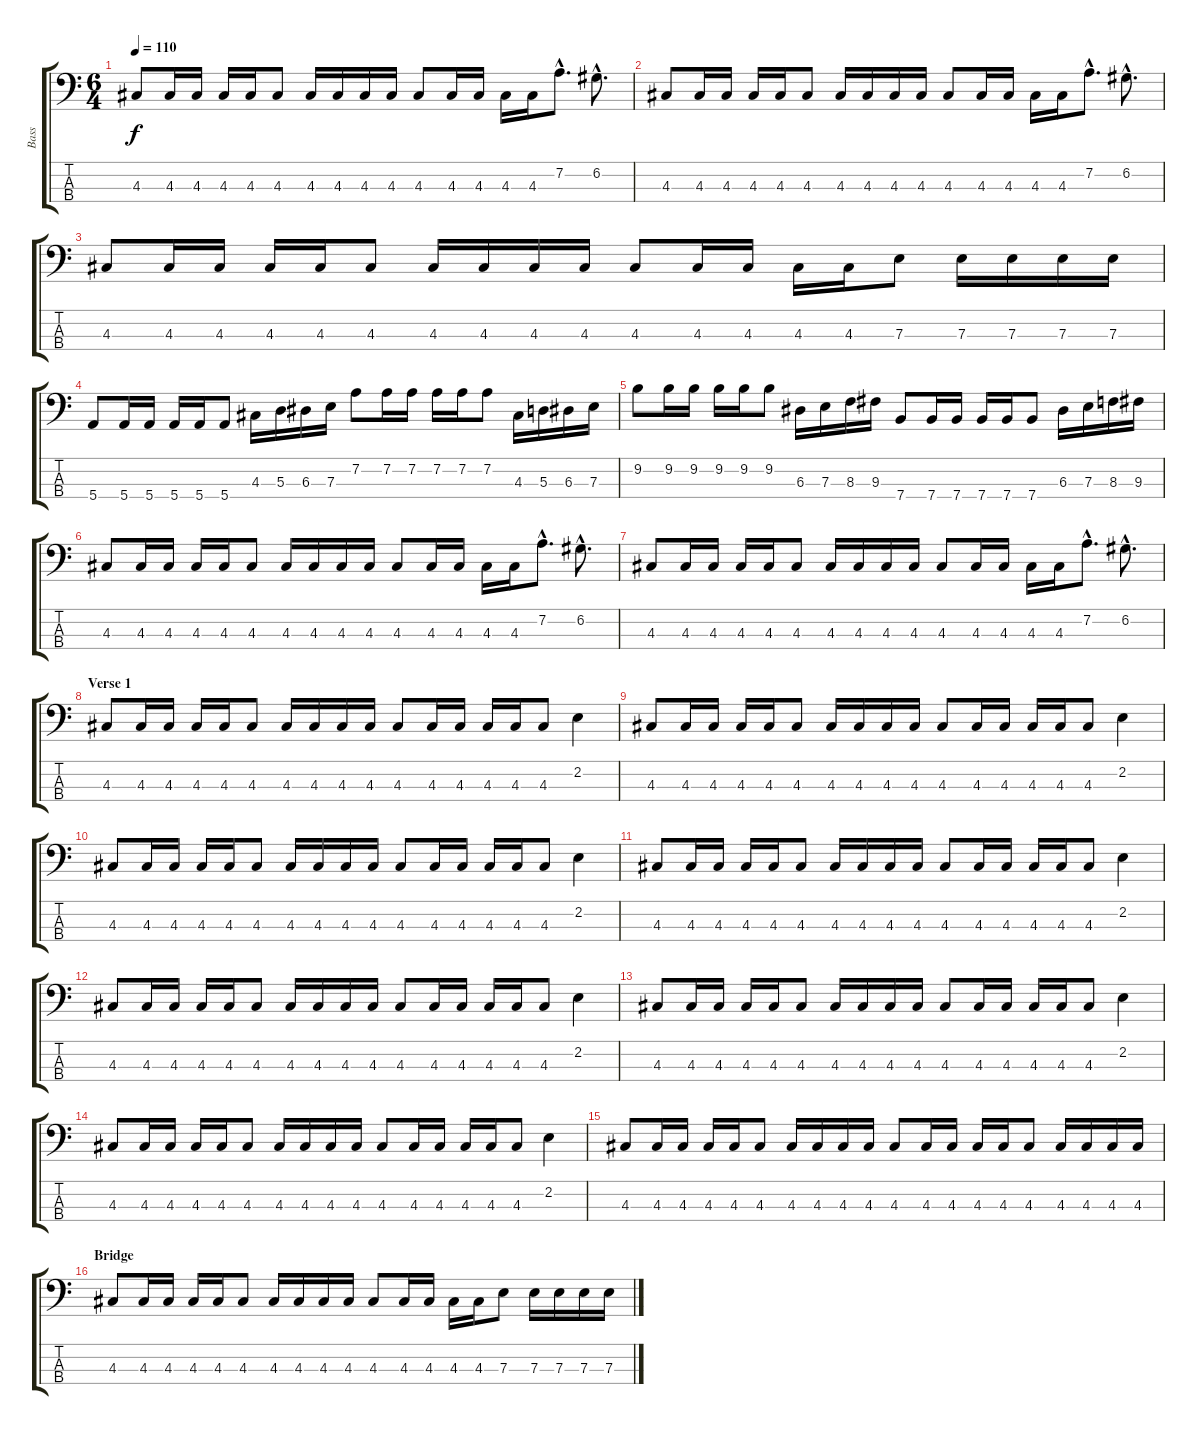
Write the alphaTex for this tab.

\track ("Bass" "Bass") {instrument electricbassfinger}
\staff {score tabs}
\tuning (G2 D2 A1 E1) {hide}
\ts (6 4)
\tempo 110
\clef f4
\ks c
4.3.8{dy f} 4.3.16 4.3.16 4.3.16 4.3.16 4.3.8 4.3.16 4.3.16 4.3.16 4.3.16 4.3.8 4.3.16 4.3.16 4.3.16 4.3.16 7.2{hac}.8{d} 6.2{hac}.8{d} |
4.3.8 4.3.16 4.3.16 4.3.16 4.3.16 4.3.8 4.3.16 4.3.16 4.3.16 4.3.16 4.3.8 4.3.16 4.3.16 4.3.16 4.3.16 7.2{hac}.8{d} 6.2{hac}.8{d} |
4.3.8 4.3.16 4.3.16 4.3.16 4.3.16 4.3.8 4.3.16 4.3.16 4.3.16 4.3.16 4.3.8 4.3.16 4.3.16 4.3.16 4.3.16 7.3.8 7.3.16 7.3.16 7.3.16 7.3.16 |
5.4.8 5.4.16 5.4.16 5.4.16 5.4.16 5.4.8 4.3.16 5.3.16 6.3.16 7.3.16 7.2.8 7.2.16 7.2.16 7.2.16 7.2.16 7.2.8 4.3.16 5.3.16 6.3.16 7.3.16 |
9.2.8 9.2.16 9.2.16 9.2.16 9.2.16 9.2.8 6.3.16 7.3.16 8.3.16 9.3.16 7.4.8 7.4.16 7.4.16 7.4.16 7.4.16 7.4.8 6.3.16 7.3.16 8.3.16 9.3.16 |
4.3.8 4.3.16 4.3.16 4.3.16 4.3.16 4.3.8 4.3.16 4.3.16 4.3.16 4.3.16 4.3.8 4.3.16 4.3.16 4.3.16 4.3.16 7.2{hac}.8{d} 6.2{hac}.8{d} |
4.3.8 4.3.16 4.3.16 4.3.16 4.3.16 4.3.8 4.3.16 4.3.16 4.3.16 4.3.16 4.3.8 4.3.16 4.3.16 4.3.16 4.3.16 7.2{hac}.8{d} 6.2{hac}.8{d} |
\section ("" "Verse 1")
4.3.8 4.3.16 4.3.16 4.3.16 4.3.16 4.3.8 4.3.16 4.3.16 4.3.16 4.3.16 4.3.8 4.3.16 4.3.16 4.3.16 4.3.16 4.3.8 2.2.4 |
4.3.8 4.3.16 4.3.16 4.3.16 4.3.16 4.3.8 4.3.16 4.3.16 4.3.16 4.3.16 4.3.8 4.3.16 4.3.16 4.3.16 4.3.16 4.3.8 2.2.4 |
4.3.8 4.3.16 4.3.16 4.3.16 4.3.16 4.3.8 4.3.16 4.3.16 4.3.16 4.3.16 4.3.8 4.3.16 4.3.16 4.3.16 4.3.16 4.3.8 2.2.4 |
4.3.8 4.3.16 4.3.16 4.3.16 4.3.16 4.3.8 4.3.16 4.3.16 4.3.16 4.3.16 4.3.8 4.3.16 4.3.16 4.3.16 4.3.16 4.3.8 2.2.4 |
4.3.8 4.3.16 4.3.16 4.3.16 4.3.16 4.3.8 4.3.16 4.3.16 4.3.16 4.3.16 4.3.8 4.3.16 4.3.16 4.3.16 4.3.16 4.3.8 2.2.4 |
4.3.8 4.3.16 4.3.16 4.3.16 4.3.16 4.3.8 4.3.16 4.3.16 4.3.16 4.3.16 4.3.8 4.3.16 4.3.16 4.3.16 4.3.16 4.3.8 2.2.4 |
4.3.8 4.3.16 4.3.16 4.3.16 4.3.16 4.3.8 4.3.16 4.3.16 4.3.16 4.3.16 4.3.8 4.3.16 4.3.16 4.3.16 4.3.16 4.3.8 2.2.4 |
4.3.8 4.3.16 4.3.16 4.3.16 4.3.16 4.3.8 4.3.16 4.3.16 4.3.16 4.3.16 4.3.8 4.3.16 4.3.16 4.3.16 4.3.16 4.3.8 4.3.16 4.3.16 4.3.16 4.3.16 |
\section ("" "Bridge")
4.3.8 4.3.16 4.3.16 4.3.16 4.3.16 4.3.8 4.3.16 4.3.16 4.3.16 4.3.16 4.3.8 4.3.16 4.3.16 4.3.16 4.3.16 7.3.8 7.3.16 7.3.16 7.3.16 7.3.16
